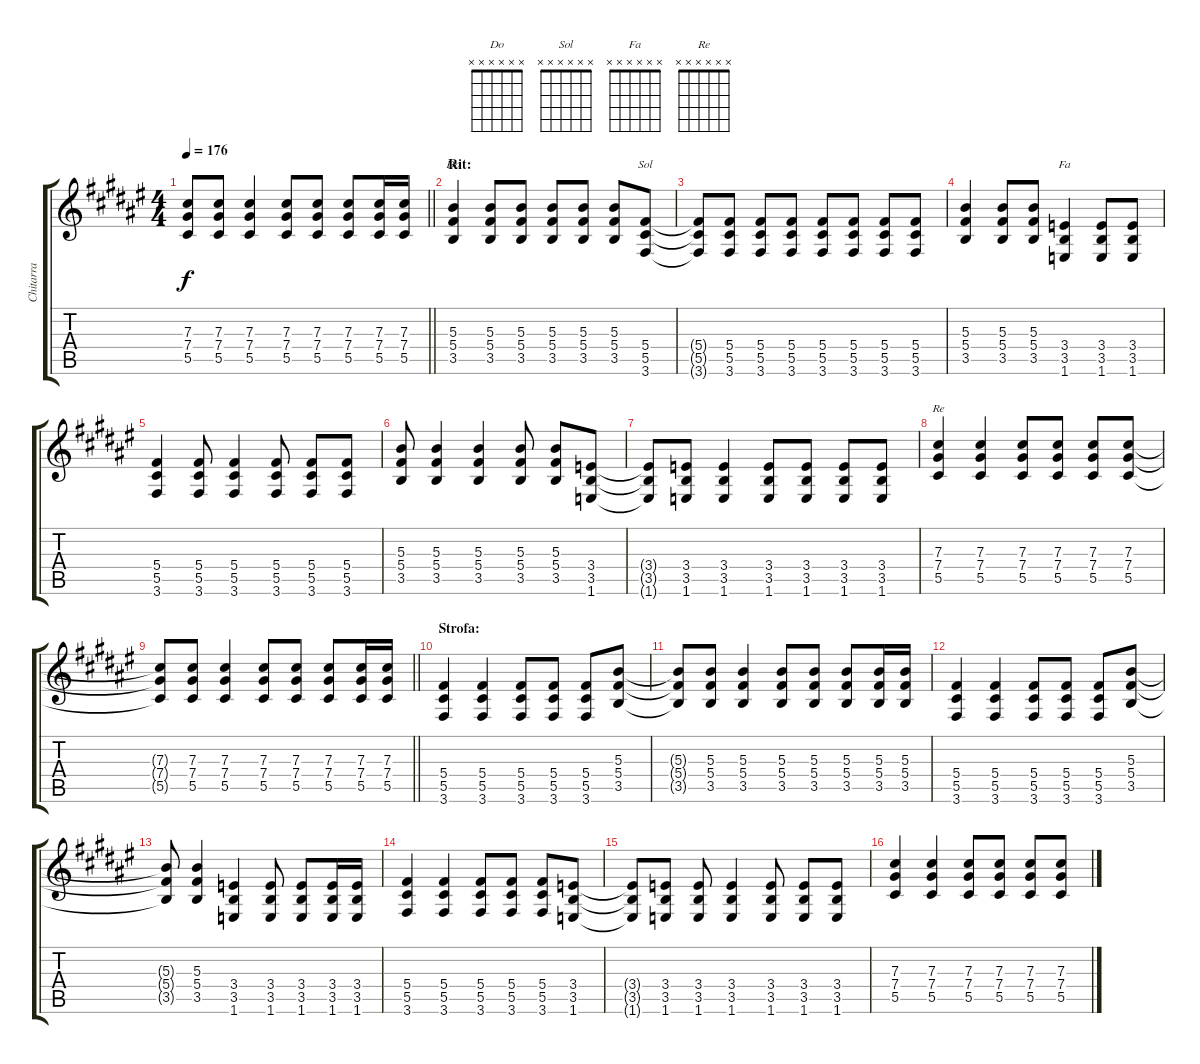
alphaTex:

\track ("Chitarra" "Chitarra") {instrument distortionguitar}
\staff {score tabs}
\tuning (Eb4 Bb3 Gb3 Db3 Ab2 Eb2) {hide}
\chord ("Do" x x x x x x)
\chord ("Sol" x x x x x x)
\chord ("Fa" x x x x x x)
\chord ("Re" x x x x x x)
\ts (4 4)
\tempo 176
\clef g2
\barLineRight lightlight
\ks f#
(7.3{t} 7.4{t} 5.5{t}).8{dy f} (7.3 7.4 5.5).8 (7.3 7.4 5.5).4 (7.3 7.4 5.5).8 (7.3 7.4 5.5).8 (7.3 7.4 5.5).8 (7.3 7.4 5.5).16 (7.3 7.4 5.5).16 |
\section ("" "Rit:")
(5.3 5.4 3.5).4{ch "Do"} (5.3 5.4 3.5).8 (5.3 5.4 3.5).8 (5.3 5.4 3.5).8 (5.3 5.4 3.5).8 (5.3 5.4 3.5).8 (5.4 5.5 3.6).8{ch "Sol"} |
(5.4{t} 5.5{t} 3.6{t}).8 (5.4 5.5 3.6).8 (5.4 5.5 3.6).8 (5.4 5.5 3.6).8 (5.4 5.5 3.6).8 (5.4 5.5 3.6).8 (5.4 5.5 3.6).8 (5.4 5.5 3.6).8 |
(5.3 5.4 3.5).4 (5.3 5.4 3.5).8 (5.3 5.4 3.5).8 (3.4 3.5 1.6).4{ch "Fa"} (3.4 3.5 1.6).8 (3.4 3.5 1.6).8 |
(5.4 5.5 3.6).4 (5.4 5.5 3.6).8 (5.4 5.5 3.6).4 (5.4 5.5 3.6).8 (5.4 5.5 3.6).8 (5.4 5.5 3.6).8 |
(5.3 5.4 3.5).8 (5.3 5.4 3.5).4 (5.3 5.4 3.5).4 (5.3 5.4 3.5).8 (5.3 5.4 3.5).8 (3.4 3.5 1.6).8 |
(3.4{t} 3.5{t} 1.6{t}).8 (3.4 3.5 1.6).8 (3.4 3.5 1.6).4 (3.4 3.5 1.6).8 (3.4 3.5 1.6).8 (3.4 3.5 1.6).8 (3.4 3.5 1.6).8 |
(7.3 7.4 5.5).4{ch "Re"} (7.3 7.4 5.5).4 (7.3 7.4 5.5).8 (7.3 7.4 5.5).8 (7.3 7.4 5.5).8 (7.3 7.4 5.5).8 |
\barLineRight lightlight
(7.3{t} 7.4{t} 5.5{t}).8 (7.3 7.4 5.5).8 (7.3 7.4 5.5).4 (7.3 7.4 5.5).8 (7.3 7.4 5.5).8 (7.3 7.4 5.5).8 (7.3 7.4 5.5).16 (7.3 7.4 5.5).16 |
\section ("" "Strofa:")
(5.4 5.5 3.6).4 (5.4 5.5 3.6).4 (5.4 5.5 3.6).8 (5.4 5.5 3.6).8 (5.4 5.5 3.6).8 (5.3 5.4 3.5).8 |
(5.3{t} 5.4{t} 3.5{t}).8 (5.3 5.4 3.5).8 (5.3 5.4 3.5).4 (5.3 5.4 3.5).8 (5.3 5.4 3.5).8 (5.3 5.4 3.5).8 (5.3 5.4 3.5).16 (5.3 5.4 3.5).16 |
(5.4 5.5 3.6).4 (5.4 5.5 3.6).4 (5.4 5.5 3.6).8 (5.4 5.5 3.6).8 (5.4 5.5 3.6).8 (5.3 5.4 3.5).8 |
(5.3{t} 5.4{t} 3.5{t}).8 (5.3 5.4 3.5).4 (3.4 3.5 1.6).4 (3.4 3.5 1.6).8 (3.4 3.5 1.6).8 (3.4 3.5 1.6).16 (3.4 3.5 1.6).16 |
(5.4 5.5 3.6).4 (5.4 5.5 3.6).4 (5.4 5.5 3.6).8 (5.4 5.5 3.6).8 (5.4 5.5 3.6).8 (3.4 3.5 1.6).8 |
(3.4{t} 3.5{t} 1.6{t}).8 (3.4 3.5 1.6).8 (3.4 3.5 1.6).8 (3.4 3.5 1.6).4 (3.4 3.5 1.6).8 (3.4 3.5 1.6).8 (3.4 3.5 1.6).8 |
(7.3 7.4 5.5).4 (7.3 7.4 5.5).4 (7.3 7.4 5.5).8 (7.3 7.4 5.5).8 (7.3 7.4 5.5).8 (7.3 7.4 5.5).8
